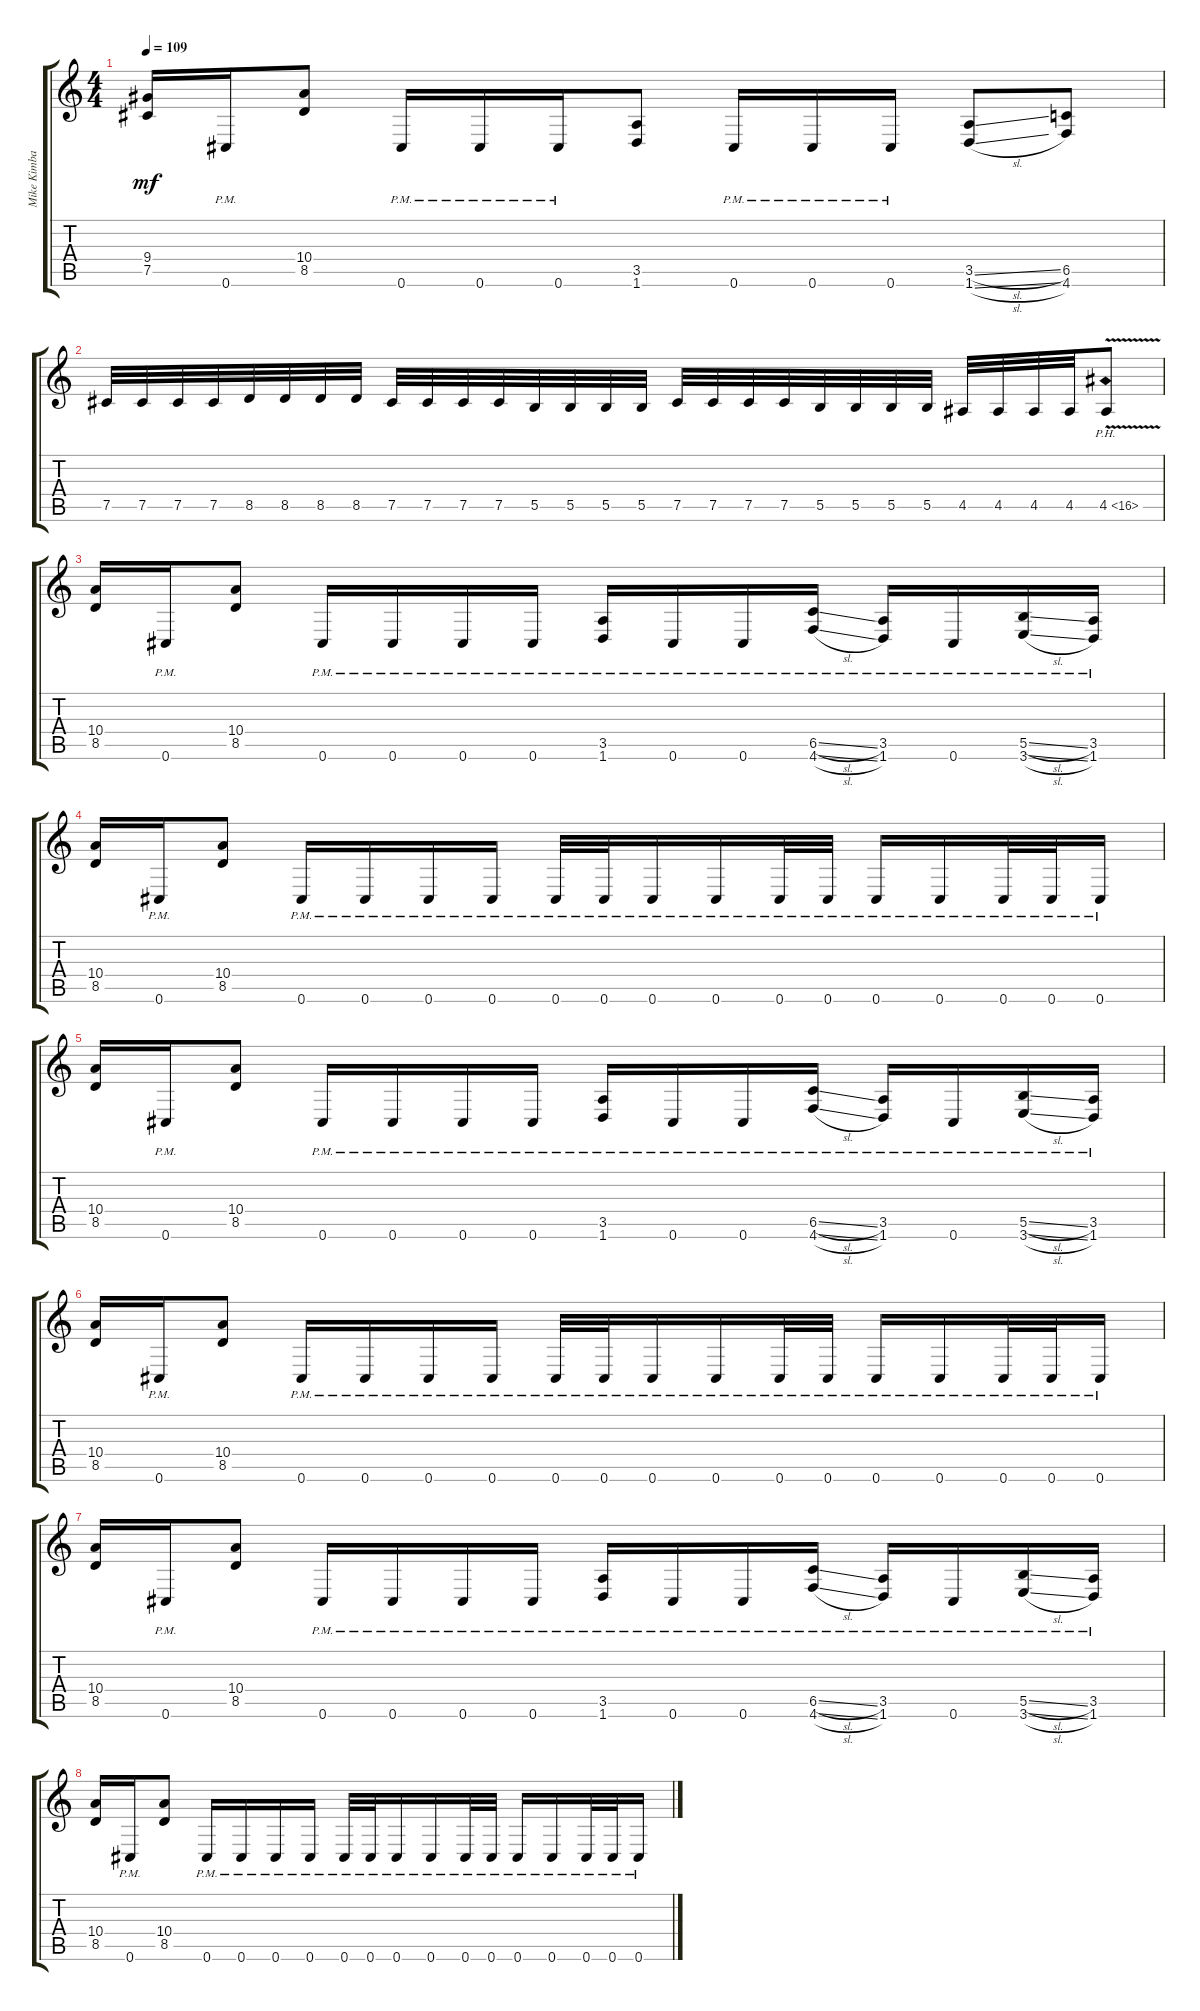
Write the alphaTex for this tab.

\track ("Mike Kimball" "Mike Kimba") {instrument distortionguitar}
\staff {score tabs}
\tuning (Db4 Ab3 E3 B2 Gb2 Db2) {hide}
\ts (4 4)
\tempo 109
\clef g2
\ks c
(9.4 7.5).16{dy mf} 0.6{pm}.16 (10.4 8.5).8 0.6{pm}.16 0.6{pm}.16 0.6{pm}.16 (3.5 1.6).8 0.6{pm}.16 0.6{pm}.16 0.6{pm}.16 (3.5{sl} 1.6{sl}).8 (6.5 4.6).8 |
7.5.32 7.5.32 7.5.32 7.5.32 8.5.32 8.5.32 8.5.32 8.5.32 7.5.32 7.5.32 7.5.32 7.5.32 5.5.32 5.5.32 5.5.32 5.5.32 7.5.32 7.5.32 7.5.32 7.5.32 5.5.32 5.5.32 5.5.32 5.5.32 4.5.32 4.5.32 4.5.32 4.5.32 4.5{ph 12 v}.8 |
\section ("" "")
(10.4 8.5).16 0.6{pm}.16 (10.4 8.5).8 0.6{pm}.16 0.6{pm}.16 0.6{pm}.16 0.6{pm}.16 (3.5{pm} 1.6{pm}).16 0.6{pm}.16 0.6{pm}.16 (6.5{sl pm} 4.6{sl pm}).16 (3.5{pm} 1.6{pm}).16 0.6{pm}.16 (5.5{sl pm} 3.6{sl pm}).16 (3.5{pm} 1.6{pm}).16 |
(10.4 8.5).16 0.6{pm}.16 (10.4 8.5).8 0.6{pm}.16 0.6{pm}.16 0.6{pm}.16 0.6{pm}.16 0.6{pm}.32 0.6{pm}.32 0.6{pm}.16 0.6{pm}.16 0.6{pm}.32 0.6{pm}.32 0.6{pm}.16 0.6{pm}.16 0.6{pm}.32 0.6{pm}.32 0.6{pm}.16 |
(10.4 8.5).16 0.6{pm}.16 (10.4 8.5).8 0.6{pm}.16 0.6{pm}.16 0.6{pm}.16 0.6{pm}.16 (3.5{pm} 1.6{pm}).16 0.6{pm}.16 0.6{pm}.16 (6.5{sl pm} 4.6{sl pm}).16 (3.5{pm} 1.6{pm}).16 0.6{pm}.16 (5.5{sl pm} 3.6{sl pm}).16 (3.5{pm} 1.6{pm}).16 |
(10.4 8.5).16 0.6{pm}.16 (10.4 8.5).8 0.6{pm}.16 0.6{pm}.16 0.6{pm}.16 0.6{pm}.16 0.6{pm}.32 0.6{pm}.32 0.6{pm}.16 0.6{pm}.16 0.6{pm}.32 0.6{pm}.32 0.6{pm}.16 0.6{pm}.16 0.6{pm}.32 0.6{pm}.32 0.6{pm}.16 |
(10.4 8.5).16 0.6{pm}.16 (10.4 8.5).8 0.6{pm}.16 0.6{pm}.16 0.6{pm}.16 0.6{pm}.16 (3.5{pm} 1.6{pm}).16 0.6{pm}.16 0.6{pm}.16 (6.5{sl pm} 4.6{sl pm}).16 (3.5{pm} 1.6{pm}).16 0.6{pm}.16 (5.5{sl pm} 3.6{sl pm}).16 (3.5{pm} 1.6{pm}).16 |
(10.4 8.5).16 0.6{pm}.16 (10.4 8.5).8 0.6{pm}.16 0.6{pm}.16 0.6{pm}.16 0.6{pm}.16 0.6{pm}.32 0.6{pm}.32 0.6{pm}.16 0.6{pm}.16 0.6{pm}.32 0.6{pm}.32 0.6{pm}.16 0.6{pm}.16 0.6{pm}.32 0.6{pm}.32 0.6{pm}.16
